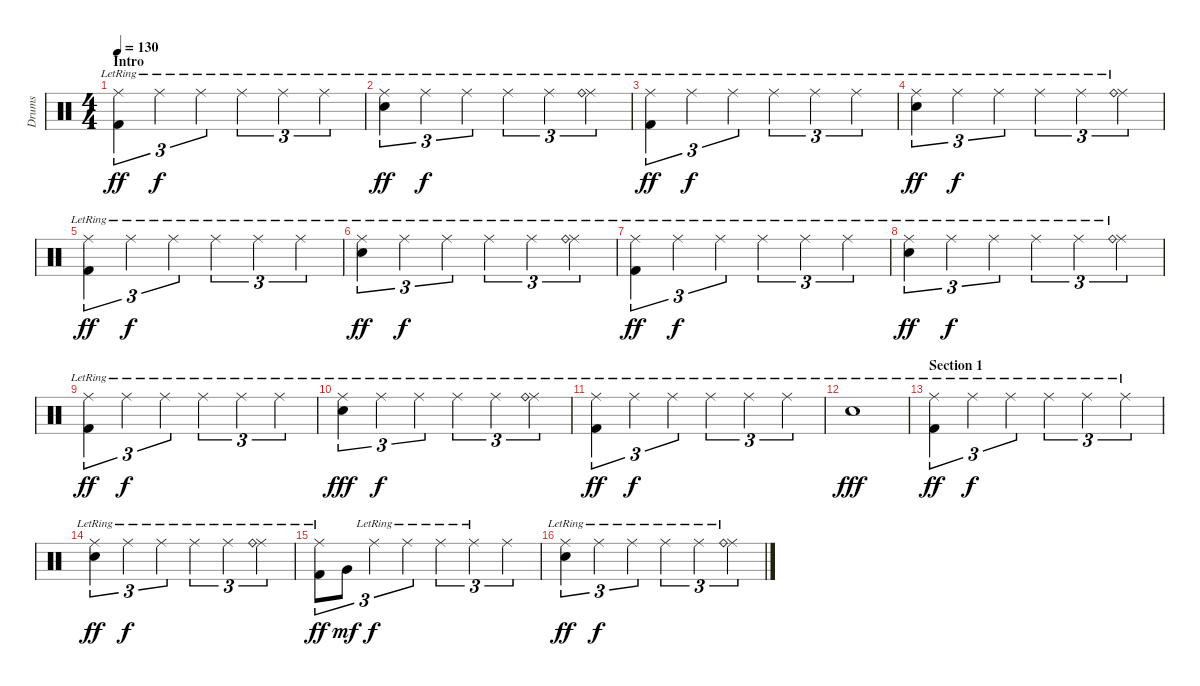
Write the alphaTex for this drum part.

\track ("Drums" "Drums") {instrument percussion}
\staff {score}
\articulation defaults
\ts (4 4)
\section ("" "Intro")
\tempo 130
\clef neutral
\ks c
("Ride (middle)"{lr} "Kick (hit) 2"{lr}).4{tu (3 2) dy ff volume 5} "Ride (middle)"{lr}.4{tu (3 2) dy f volume 7} "Ride (middle)"{lr}.4{tu (3 2)} "Ride (middle)"{lr}.4{tu (3 2)} "Ride (middle)"{lr}.4{tu (3 2)} "Ride (middle)"{lr}.4{tu (3 2)} |
("Ride (middle)"{lr} "Snare (hit) 2"{lr}).4{tu (3 2) dy ff} "Ride (middle)"{lr}.4{tu (3 2) dy f} "Ride (middle)"{lr}.4{tu (3 2)} "Ride (middle)"{lr}.4{tu (3 2)} "Ride (middle)"{lr}.4{tu (3 2)} ("Ride (middle)"{lr} "Ride (bell)").4{tu (3 2)} |
("Ride (middle)"{lr} "Kick (hit) 2"{lr}).4{tu (3 2) dy ff volume 9} "Ride (middle)"{lr}.4{tu (3 2) dy f} "Ride (middle)"{lr}.4{tu (3 2)} "Ride (middle)"{lr}.4{tu (3 2)} "Ride (middle)"{lr}.4{tu (3 2)} "Ride (middle)"{lr}.4{tu (3 2)} |
("Ride (middle)"{lr} "Snare (hit) 2"{lr}).4{tu (3 2) dy ff} "Ride (middle)"{lr}.4{tu (3 2) dy f} "Ride (middle)"{lr}.4{tu (3 2)} "Ride (middle)"{lr}.4{tu (3 2)} "Ride (middle)"{lr}.4{tu (3 2)} ("Ride (middle)"{lr} "Ride (bell)").4{tu (3 2)} |
("Ride (middle)"{lr} "Kick (hit) 2"{lr}).4{tu (3 2) dy ff volume 10} "Ride (middle)"{lr}.4{tu (3 2) dy f} "Ride (middle)"{lr}.4{tu (3 2)} "Ride (middle)"{lr}.4{tu (3 2)} "Ride (middle)"{lr}.4{tu (3 2)} "Ride (middle)"{lr}.4{tu (3 2)} |
("Ride (middle)"{lr} "Snare (hit) 2"{lr}).4{tu (3 2) dy ff} "Ride (middle)"{lr}.4{tu (3 2) dy f} "Ride (middle)"{lr}.4{tu (3 2)} "Ride (middle)"{lr}.4{tu (3 2)} "Ride (middle)"{lr}.4{tu (3 2)} ("Ride (middle)"{lr} "Ride (bell)").4{tu (3 2)} |
("Ride (middle)"{lr} "Kick (hit) 2"{lr}).4{tu (3 2) dy ff volume 11} "Ride (middle)"{lr}.4{tu (3 2) dy f} "Ride (middle)"{lr}.4{tu (3 2)} "Ride (middle)"{lr}.4{tu (3 2)} "Ride (middle)"{lr}.4{tu (3 2)} "Ride (middle)"{lr}.4{tu (3 2)} |
("Ride (middle)"{lr} "Snare (hit) 2"{lr}).4{tu (3 2) dy ff} "Ride (middle)"{lr}.4{tu (3 2) dy f} "Ride (middle)"{lr}.4{tu (3 2)} "Ride (middle)"{lr}.4{tu (3 2)} "Ride (middle)"{lr}.4{tu (3 2)} ("Ride (middle)"{lr} "Ride (bell)").4{tu (3 2)} |
("Ride (middle)"{lr} "Kick (hit) 2"{lr}).4{tu (3 2) dy ff volume 12} "Ride (middle)"{lr}.4{tu (3 2) dy f} "Ride (middle)"{lr}.4{tu (3 2)} "Ride (middle)"{lr}.4{tu (3 2)} "Ride (middle)"{lr}.4{tu (3 2)} "Ride (middle)"{lr}.4{tu (3 2)} |
("Ride (middle)"{lr} "Snare (hit) 2"{lr}).4{tu (3 2) dy fff} "Ride (middle)"{lr}.4{tu (3 2) dy f} "Ride (middle)"{lr}.4{tu (3 2)} "Ride (middle)"{lr}.4{tu (3 2)} "Ride (middle)"{lr}.4{tu (3 2)} ("Ride (middle)"{lr} "Ride (bell)").4{tu (3 2)} |
("Ride (middle)"{lr} "Kick (hit) 2"{lr}).4{tu (3 2) dy ff volume 13} "Ride (middle)"{lr}.4{tu (3 2) dy f} "Ride (middle)"{lr}.4{tu (3 2)} "Ride (middle)"{lr}.4{tu (3 2)} "Ride (middle)"{lr}.4{tu (3 2)} "Ride (middle)"{lr}.4{tu (3 2)} |
"Snare (hit) 2"{lr}.1{dy fff} |
\section ("" "Section 1")
("Ride (middle)"{lr} "Kick (hit) 2"{lr}).4{tu (3 2) dy ff} "Ride (middle)"{lr}.4{tu (3 2) dy f} "Ride (middle)"{lr}.4{tu (3 2)} "Ride (middle)"{lr}.4{tu (3 2)} "Ride (middle)"{lr}.4{tu (3 2)} "Ride (middle)"{lr}.4{tu (3 2)} |
("Ride (middle)"{lr} "Snare (hit) 2"{lr}).4{tu (3 2) dy ff} "Ride (middle)"{lr}.4{tu (3 2) dy f} "Ride (middle)"{lr}.4{tu (3 2)} "Ride (middle)"{lr}.4{tu (3 2)} "Ride (middle)"{lr}.4{tu (3 2)} ("Ride (middle)"{lr} "Ride (bell)").4{tu (3 2)} |
("Ride (middle)"{lr} "Kick (hit) 2"{lr}).8{tu (3 2) dy ff} "Very Low Tom (hit)".8{tu (3 2) dy mf} "Ride (middle)"{lr}.4{tu (3 2) dy f} "Ride (middle)"{lr}.4{tu (3 2)} "Ride (middle)"{lr}.4{tu (3 2)} "Ride (middle)"{lr}.4{tu (3 2)} "Ride (middle)".4{tu (3 2)} |
("Ride (middle)"{lr} "Snare (hit) 2"{lr}).4{tu (3 2) dy ff} "Ride (middle)"{lr}.4{tu (3 2) dy f} "Ride (middle)"{lr}.4{tu (3 2)} "Ride (middle)"{lr}.4{tu (3 2)} "Ride (middle)"{lr}.4{tu (3 2)} ("Ride (middle)"{lr} "Ride (bell)").4{tu (3 2)}
